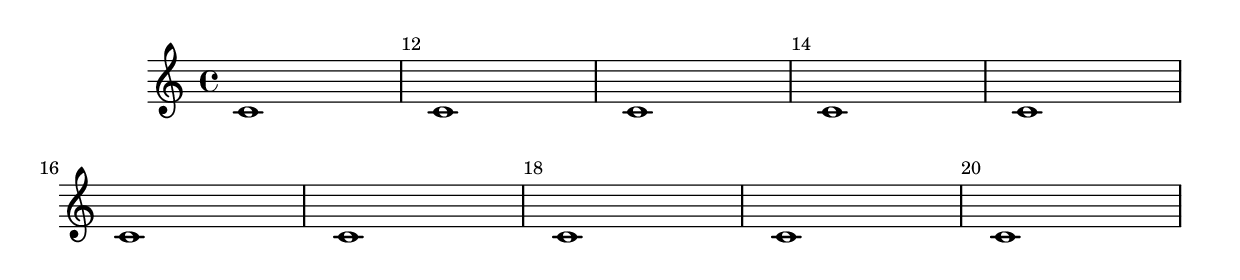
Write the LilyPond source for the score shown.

%% Do not edit this file; it is automatically
%% generated from LSR http://lsr.dsi.unimi.it
%% This file is in the public domain.
\version "2.13.4"

\header {
  lsrtags = "rhythms"

%% Translation of GIT committish: b2d4318d6c53df8469dfa4da09b27c15a374d0ca
  texidoces = "

Se pueden imprimir los números de compás a intervalos regulares
mediante el establecimiento de la propiedad
@code{barNumberVisibility}.  Aquí los números de compás se
imprimen a cada dos compases excepto al final de la línea.

"

  doctitlees = "Imprimir números de compás a intervalos regulares"



%% Translation of GIT committish: d96023d8792c8af202c7cb8508010c0d3648899d
  texidocde = "
Taktnummern können in regelmäßigen Intervallen gesetzt werden, indem
man die Eigenschaft @code{barNumberVisibility} definiert.  In diesem
Beispiel werden die Taktnummern jeden zweiten Takt gesetzt, außer
am Ende einer Zeile.

"
  doctitlede = "Setzen der Taktnummern in regelmäßigen Intevallen"



%% Translation of GIT committish: 21c8461ea87cd670a35a40b91d3ef20de03a0409
  texidocfr = "
Vous pouvez imprimer un numéro de mesure à intervalle régulier plutôt
qu'en tête de chaque ligne seulement, en recourrant à la propriété
@code{barNumberVisibility}.  Voici comment afficher le numéro toutes les
deux mesures sauf en fin de ligne.

"
  doctitlefr = "Imprimer les numéros de mesure à intervalle régulier"

  texidoc = "
Bar numbers can be printed at regular intervals by setting the property
@code{barNumberVisibility}. Here the bar numbers are printed every two
measures except at the end of the line.

"
  doctitle = "Printing bar numbers at regular intervals"
} % begin verbatim

\relative c' {
  \override Score.BarNumber #'break-visibility = #'#(#f #t #t)
  \set Score.currentBarNumber = #11
  % Permit first bar number to be printed
  \bar ""
  % Print a bar number every second measure
  \set Score.barNumberVisibility = #(every-nth-bar-number-visible 2)
  c1 | c | c | c | c
  \break
  c1 | c | c | c | c
}

